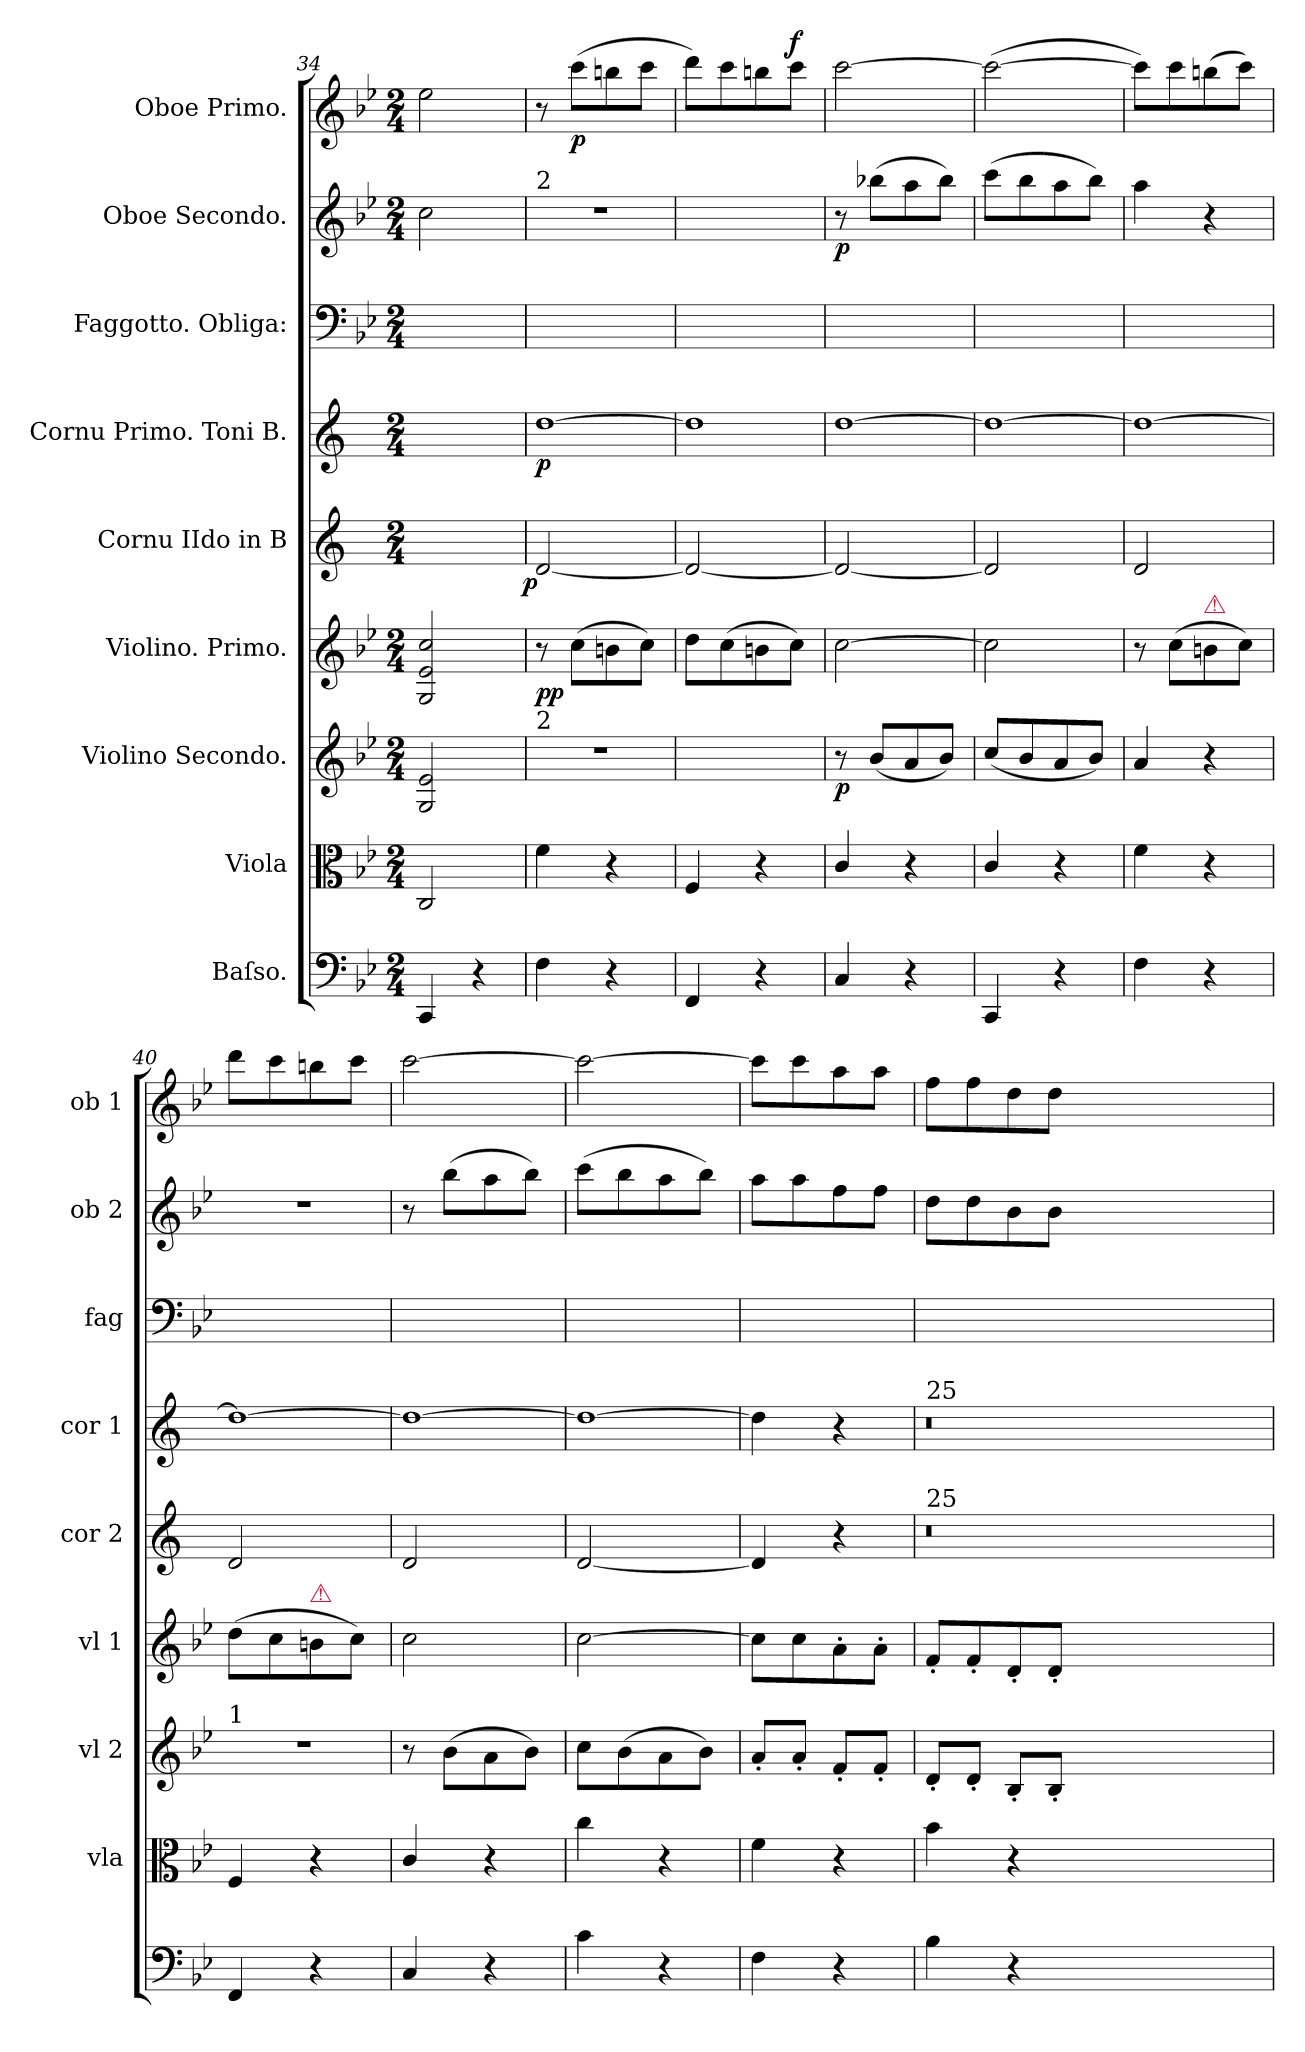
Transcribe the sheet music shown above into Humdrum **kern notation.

**kern	**dynam	**kern	**dynam	**kern	**dynam	**kern	**dynam	**kern	**dynam	**kern	**dynam	**kern	**kern	**dynam	**kern	**dynam
*part9	*part9	*part8	*part8	*part7	*part7	*part6	*part6	*part5	*part5	*part4	*part4	*part3	*part2	*part2	*part1	*part1
*staff9	*staff9	*staff8	*staff8	*staff7	*staff7	*staff6	*staff6	*staff5	*staff5	*staff4	*staff4	*staff3	*staff2	*staff2	*staff1	*staff1
*I"Baſso.	*	*I"Viola	*	*I"Violino Secondo.	*	*I"Violino. Primo.	*	*I"Cornu IIdo in B	*	*I"Cornu Primo. Toni B.	*	*I"Faggotto. Obliga:	*I"Oboe Secondo.	*	*I"Oboe Primo.	*
*	*	*I'vla	*	*I'vl 2	*	*I'vl 1	*	*I'cor 2	*	*I'cor 1	*	*I'fag	*I'ob 2	*	*I'ob 1	*
*clefF4	*	*clefC3	*	*clefG2	*	*clefG2	*	*clefG2	*	*clefG2	*	*clefF4	*clefG2	*	*clefG2	*
*	*	*	*	*	*	*	*	*ITrd1c2	*	*ITrd1c2	*	*	*	*	*	*
*k[b-e-]	*	*k[b-e-]	*	*k[b-e-]	*	*k[b-e-]	*	*k[b-e-]	*	*k[b-e-]	*	*k[b-e-]	*k[b-e-]	*	*k[b-e-]	*
*B-:	*	*B-:	*	*B-:	*	*B-:	*	*B-:	*	*B-:	*	*B-:	*B-:	*	*B-:	*
*M2/4	*	*M2/4	*	*M2/4	*	*M2/4	*	*M2/4	*	*M2/4	*	*M2/4	*M2/4	*	*M2/4	*
=34	=34	=34	=34	=34	=34	=34	=34	=34	=34	=34	=34	=34	=34	=34	=34	=34
4CC/	.	2C/	.	2G/ 2e-/	.	2G/ 2e-/ 2cc/	.	2ryy	.	2ryy	.	2ryy	2cc\	.	2ee-\	.
4r	.	.	.	.	.	.	.	.	.	.	.	.	.	.	.	.
=35	=35	=35	=35	=35	=35	=35	=35	=35	=35	=35	=35	=35	=35	=35	=35	=35
!	!	!	!	!	!	!	!	!	!	!	!	!	!LO:TX:a:t=2	!	!	!
!	!	!	!	!LO:TX:a:t=2	!	!	!	!	!	!	!	!	!	!	!	!
!	!	!	!	!LO:N:vis=1	!	!	!	!	!LO:DY:rj	!LO:N:vis=1	!	!	!LO:N:vis=1	!	!	!
4F\	pia	4f\	pia&colon;	2r	.	8r	pp	[2c/	p	[2cc\	p	2ryy	2r	.	8r	.
.	.	.	.	.	.	(8cc\L	.	.	.	.	.	.	.	.	(8ccc\L	p
4r	.	4r	.	.	.	8bn\	.	.	.	.	.	.	.	.	8bbn\	.
.	.	.	.	.	.	8cc\J)	.	.	.	.	.	.	.	.	8ccc\J	.
=36	=36	=36	=36	=36	=36	=36	=36	=36	=36	=36	=36	=36	=36	=36	=36	=36
!	!	!	!	!	!	!	!	!	!	!LO:N:vis=1	!	!	!	!	!	!
4FF/	.	4F/	.	2ryy	.	8dd\L	.	2c/_	.	2cc\]	.	2ryy	2ryy	.	8ddd\L)	.
.	.	.	.	.	.	(8cc\	.	.	.	.	.	.	.	.	8ccc\	.
4r	.	4r	.	.	.	8bn\	.	.	.	.	.	.	.	.	8bbn\	.
!	!	!	!	!	!	!	!	!	!	!	!	!	!	!	!	!LO:DY:a
.	.	.	.	.	.	8cc\J)	.	.	.	.	.	.	.	.	8ccc\J	f
=37	=37	=37	=37	=37	=37	=37	=37	=37	=37	=37	=37	=37	=37	=37	=37	=37
!	!	!	!	!	!	!	!	!	!	!LO:N:vis=1	!	!	!	!	!	!
4C/	.	4c/	.	8r	p	[2cc\	.	2c/_	.	[<2cc\	.	2ryy	8r	p	[2ccc\	.
.	.	.	.	(8b-/L	.	.	.	.	.	.	.	.	(8bb-X\L	.	.	.
4r	.	4r	.	8a/	.	.	.	.	.	.	.	.	8aa\	.	.	.
.	.	.	.	8b-/J)	.	.	.	.	.	.	.	.	8bb-\J)	.	.	.
=38	=38	=38	=38	=38	=38	=38	=38	=38	=38	=38	=38	=38	=38	=38	=38	=38
!	!	!	!	!	!	!	!	!	!	!LO:N:vis=1	!	!	!	!	!	!
4CC/	.	4c/	.	(8cc/L	.	2cc\]	.	2c/]	.	2cc\_<	.	2ryy	(8ccc\L	.	(2ccc\_	.
.	.	.	.	8b-/	.	.	.	.	.	.	.	.	8bb-\	.	.	.
4r	.	4r	.	8a/	.	.	.	.	.	.	.	.	8aa\	.	.	.
.	.	.	.	8b-/J)	.	.	.	.	.	.	.	.	8bb-\J)	.	.	.
=39	=39	=39	=39	=39	=39	=39	=39	=39	=39	=39	=39	=39	=39	=39	=39	=39
!	!	!	!	!	!	!	!	!	!	!LO:N:vis=1	!	!	!	!	!	!
4F\	.	4f\	.	4a/	.	8r	.	2c/	.	2cc\_<	.	2ryy	4aa\	.	8ccc\L])	.
.	.	.	.	.	.	(8cc\L	.	.	.	.	.	.	.	.	8ccc\	.
!	!	!	!	!	!	!LO:TX:a:color=crimson:t=⚠	!	!	!	!	!	!	!	!	!	!
4r	.	4r	.	4r	.	8bn\	.	.	.	.	.	.	4r	.	(8bbn\	.
.	.	.	.	.	.	8cc\J)	.	.	.	.	.	.	.	.	8ccc\J)	.
=40	=40	=40	=40	=40	=40	=40	=40	=40	=40	=40	=40	=40	=40	=40	=40	=40
!	!	!	!	!LO:TX:a:t=1	!	!	!	!	!	!	!	!	!	!	!	!
!	!	!	!	!	!	!	!	!	!	!LO:N:vis=1	!	!	!	!	!	!
4FF/	.	4F/	.	2r	.	(8dd\L	.	2c/	.	2cc\_<	.	2ryy	2r	.	8ddd\L	.
.	.	.	.	.	.	8cc\	.	.	.	.	.	.	.	.	8ccc\	.
!	!	!	!	!	!	!LO:TX:a:color=crimson:t=⚠	!	!	!	!	!	!	!	!	!	!
4r	.	4r	.	.	.	8bn\	.	.	.	.	.	.	.	.	8bbn\	.
.	.	.	.	.	.	8cc\J)	.	.	.	.	.	.	.	.	8ccc\J	.
=41	=41	=41	=41	=41	=41	=41	=41	=41	=41	=41	=41	=41	=41	=41	=41	=41
!	!	!	!	!	!	!	!	!	!	!LO:N:vis=1	!	!	!	!	!	!
4C/	.	4c/	.	8r	.	2cc\	.	2c/	.	2cc\_<	.	2ryy	8r	.	[2ccc\	.
.	.	.	.	(8b-\L	.	.	.	.	.	.	.	.	(8bb-\L	.	.	.
4r	.	4r	.	8a\	.	.	.	.	.	.	.	.	8aa\	.	.	.
.	.	.	.	8b-\J)	.	.	.	.	.	.	.	.	8bb-\J)	.	.	.
=42	=42	=42	=42	=42	=42	=42	=42	=42	=42	=42	=42	=42	=42	=42	=42	=42
!	!	!	!	!	!	!	!	!	!	!LO:N:vis=1	!	!	!	!	!	!
4c\	.	4cc\	.	8cc\L	.	[2cc\	.	[2c/	.	2cc\_	.	2ryy	(8ccc\L	.	2ccc\_	.
.	.	.	.	(8b-\	.	.	.	.	.	.	.	.	8bb-\	.	.	.
4r	.	4r	.	8a\	.	.	.	.	.	.	.	.	8aa\	.	.	.
.	.	.	.	8b-\J)	.	.	.	.	.	.	.	.	8bb-\J)	.	.	.
=43	=43	=43	=43	=43	=43	=43	=43	=43	=43	=43	=43	=43	=43	=43	=43	=43
4F\	.	4f\	.	8a'/L	.	8cc\L]	.	4c/]	.	4cc\]	.	2ryy	8aa\L	.	8ccc\L]	.
.	.	.	.	8a'/J	.	8cc\	.	.	.	.	.	.	8aa\	.	8ccc\	.
4r	.	4r	.	8f'/L	.	8a'\	.	4r	.	4r	.	.	8ff\	.	8aa\	.
.	.	.	.	8f'/J	.	8a'\J	.	.	.	.	.	.	8ff\J	.	8aa\J	.
=44	=44	=44	=44	=44	=44	=44	=44	=44	=44	=44	=44	=44	=44	=44	=44	=44
!	!	!	!	!	!	!	!	!	!	!LO:TX:a:t=25	!	!	!	!	!	!
!	!	!	!	!	!	!	!	!LO:TX:a:t=25	!	!	!	!	!	!	!	!
4B-\	.	4b-\	.	8d'/L	.	8f'/L	.	0r	.	0r	.	2ryy	8dd\L	.	8ff\L	.
.	.	.	.	8d'/J	.	8f'/	.	.	.	.	.	.	8dd\	.	8ff\	.
4r	.	4r	.	8B-'/L	.	8d'/	.	.	.	.	.	.	8b-\	.	8dd\	.
.	.	.	.	8B-'/J	.	8d'/J	.	.	.	.	.	.	8b-\J	.	8dd\J	.
1.ryy	.	1.ryy	.	1.ryy	.	1.ryy	.	.	.	.	.	1.ryy	1.ryy	.	1.ryy	.
=	=	=	=	=	=	=	=	=	=	=	=	=	=	=	=	=
*-	*-	*-	*-	*-	*-	*-	*-	*-	*-	*-	*-	*-	*-	*-	*-	*-
